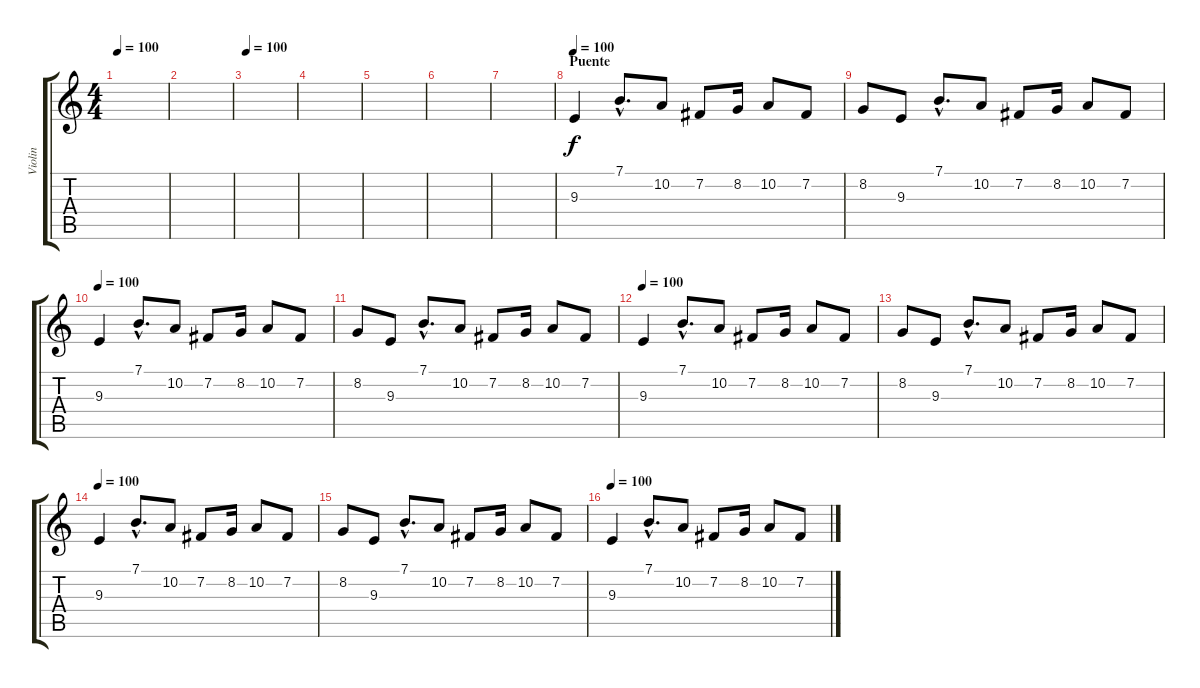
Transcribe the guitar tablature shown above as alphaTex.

\track ("Violin" "Violin") {instrument violin}
\staff {score tabs}
\tuning (E4 B3 G3 D3 A2 E2) {hide}
\ts (4 4)
\tempo 100
\clef g2
\ks c
|
|
\tempo 100
|
|
|
|
|
\section ("" "Puente")
\tempo 100
9.3.4 7.1{hac}.8{d} 10.2.8 7.2.8 8.2.16 10.2.8 7.2.8 |
8.2.8 9.3.8 7.1{hac}.8{d} 10.2.8 7.2.8 8.2.16 10.2.8 7.2.8 |
\tempo 100
9.3.4 7.1{hac}.8{d} 10.2.8 7.2.8 8.2.16 10.2.8 7.2.8 |
8.2.8 9.3.8 7.1{hac}.8{d} 10.2.8 7.2.8 8.2.16 10.2.8 7.2.8 |
\tempo 100
9.3.4 7.1{hac}.8{d} 10.2.8 7.2.8 8.2.16 10.2.8 7.2.8 |
8.2.8 9.3.8 7.1{hac}.8{d} 10.2.8 7.2.8 8.2.16 10.2.8 7.2.8 |
\tempo 100
9.3.4 7.1{hac}.8{d} 10.2.8 7.2.8 8.2.16 10.2.8 7.2.8 |
8.2.8 9.3.8 7.1{hac}.8{d} 10.2.8 7.2.8 8.2.16 10.2.8 7.2.8 |
\tempo 100
9.3.4 7.1{hac}.8{d} 10.2.8 7.2.8 8.2.16 10.2.8 7.2.8
